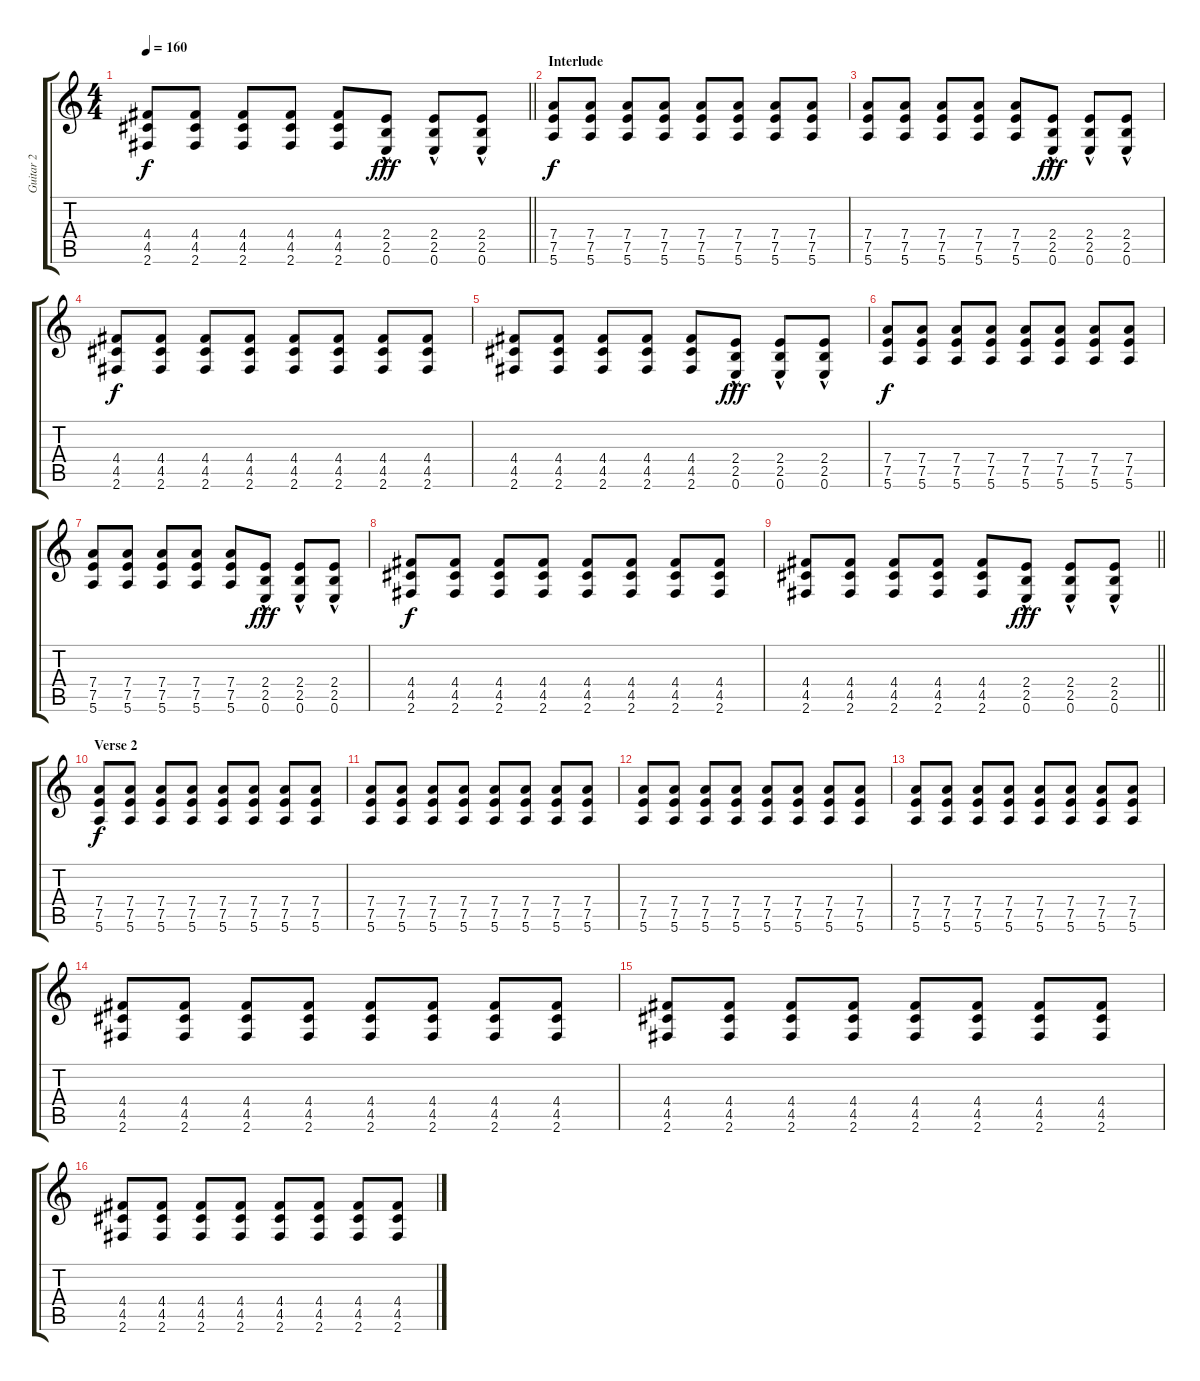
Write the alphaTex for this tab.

\track ("Guitar 2" "Guitar 2") {instrument distortionguitar}
\staff {score tabs}
\tuning (E4 B3 G3 D3 A2 E2) {hide}
\ts (4 4)
\tempo 160
\clef g2
\barLineRight lightlight
\ks c
(4.4 4.5 2.6).8{dy f} (4.4 4.5 2.6).8 (4.4 4.5 2.6).8 (4.4 4.5 2.6).8 (4.4 4.5 2.6).8 (2.4 2.5 0.6{hac}).8{dy fff} (2.4 2.5 0.6{hac}).8 (2.4 2.5 0.6{hac}).8 |
\section ("" "Interlude")
(7.4 7.5 5.6).8{dy f} (7.4 7.5 5.6).8 (7.4 7.5 5.6).8 (7.4 7.5 5.6).8 (7.4 7.5 5.6).8 (7.4 7.5 5.6).8 (7.4 7.5 5.6).8 (7.4 7.5 5.6).8 |
(7.4 7.5 5.6).8 (7.4 7.5 5.6).8 (7.4 7.5 5.6).8 (7.4 7.5 5.6).8 (7.4 7.5 5.6).8 (2.4 2.5 0.6{hac}).8{dy fff} (2.4 2.5 0.6{hac}).8 (2.4 2.5 0.6{hac}).8 |
(4.4 4.5 2.6).8{dy f} (4.4 4.5 2.6).8 (4.4 4.5 2.6).8 (4.4 4.5 2.6).8 (4.4 4.5 2.6).8 (4.4 4.5 2.6).8 (4.4 4.5 2.6).8 (4.4 4.5 2.6).8 |
(4.4 4.5 2.6).8 (4.4 4.5 2.6).8 (4.4 4.5 2.6).8 (4.4 4.5 2.6).8 (4.4 4.5 2.6).8 (2.4 2.5 0.6{hac}).8{dy fff} (2.4 2.5 0.6{hac}).8 (2.4 2.5 0.6{hac}).8 |
(7.4 7.5 5.6).8{dy f} (7.4 7.5 5.6).8 (7.4 7.5 5.6).8 (7.4 7.5 5.6).8 (7.4 7.5 5.6).8 (7.4 7.5 5.6).8 (7.4 7.5 5.6).8 (7.4 7.5 5.6).8 |
(7.4 7.5 5.6).8 (7.4 7.5 5.6).8 (7.4 7.5 5.6).8 (7.4 7.5 5.6).8 (7.4 7.5 5.6).8 (2.4 2.5 0.6{hac}).8{dy fff} (2.4 2.5 0.6{hac}).8 (2.4 2.5 0.6{hac}).8 |
(4.4 4.5 2.6).8{dy f} (4.4 4.5 2.6).8 (4.4 4.5 2.6).8 (4.4 4.5 2.6).8 (4.4 4.5 2.6).8 (4.4 4.5 2.6).8 (4.4 4.5 2.6).8 (4.4 4.5 2.6).8 |
\barLineRight lightlight
(4.4 4.5 2.6).8 (4.4 4.5 2.6).8 (4.4 4.5 2.6).8 (4.4 4.5 2.6).8 (4.4 4.5 2.6).8 (2.4 2.5 0.6{hac}).8{dy fff} (2.4 2.5 0.6{hac}).8 (2.4 2.5 0.6{hac}).8 |
\section ("" "Verse 2")
(7.4 7.5 5.6).8{dy f} (7.4 7.5 5.6).8 (7.4 7.5 5.6).8 (7.4 7.5 5.6).8 (7.4 7.5 5.6).8 (7.4 7.5 5.6).8 (7.4 7.5 5.6).8 (7.4 7.5 5.6).8 |
(7.4 7.5 5.6).8 (7.4 7.5 5.6).8 (7.4 7.5 5.6).8 (7.4 7.5 5.6).8 (7.4 7.5 5.6).8 (7.4 7.5 5.6).8 (7.4 7.5 5.6).8 (7.4 7.5 5.6).8 |
(7.4 7.5 5.6).8 (7.4 7.5 5.6).8 (7.4 7.5 5.6).8 (7.4 7.5 5.6).8 (7.4 7.5 5.6).8 (7.4 7.5 5.6).8 (7.4 7.5 5.6).8 (7.4 7.5 5.6).8 |
(7.4 7.5 5.6).8 (7.4 7.5 5.6).8 (7.4 7.5 5.6).8 (7.4 7.5 5.6).8 (7.4 7.5 5.6).8 (7.4 7.5 5.6).8 (7.4 7.5 5.6).8 (7.4 7.5 5.6).8 |
(4.4 4.5 2.6).8 (4.4 4.5 2.6).8 (4.4 4.5 2.6).8 (4.4 4.5 2.6).8 (4.4 4.5 2.6).8 (4.4 4.5 2.6).8 (4.4 4.5 2.6).8 (4.4 4.5 2.6).8 |
(4.4 4.5 2.6).8 (4.4 4.5 2.6).8 (4.4 4.5 2.6).8 (4.4 4.5 2.6).8 (4.4 4.5 2.6).8 (4.4 4.5 2.6).8 (4.4 4.5 2.6).8 (4.4 4.5 2.6).8 |
(4.4 4.5 2.6).8 (4.4 4.5 2.6).8 (4.4 4.5 2.6).8 (4.4 4.5 2.6).8 (4.4 4.5 2.6).8 (4.4 4.5 2.6).8 (4.4 4.5 2.6).8 (4.4 4.5 2.6).8
